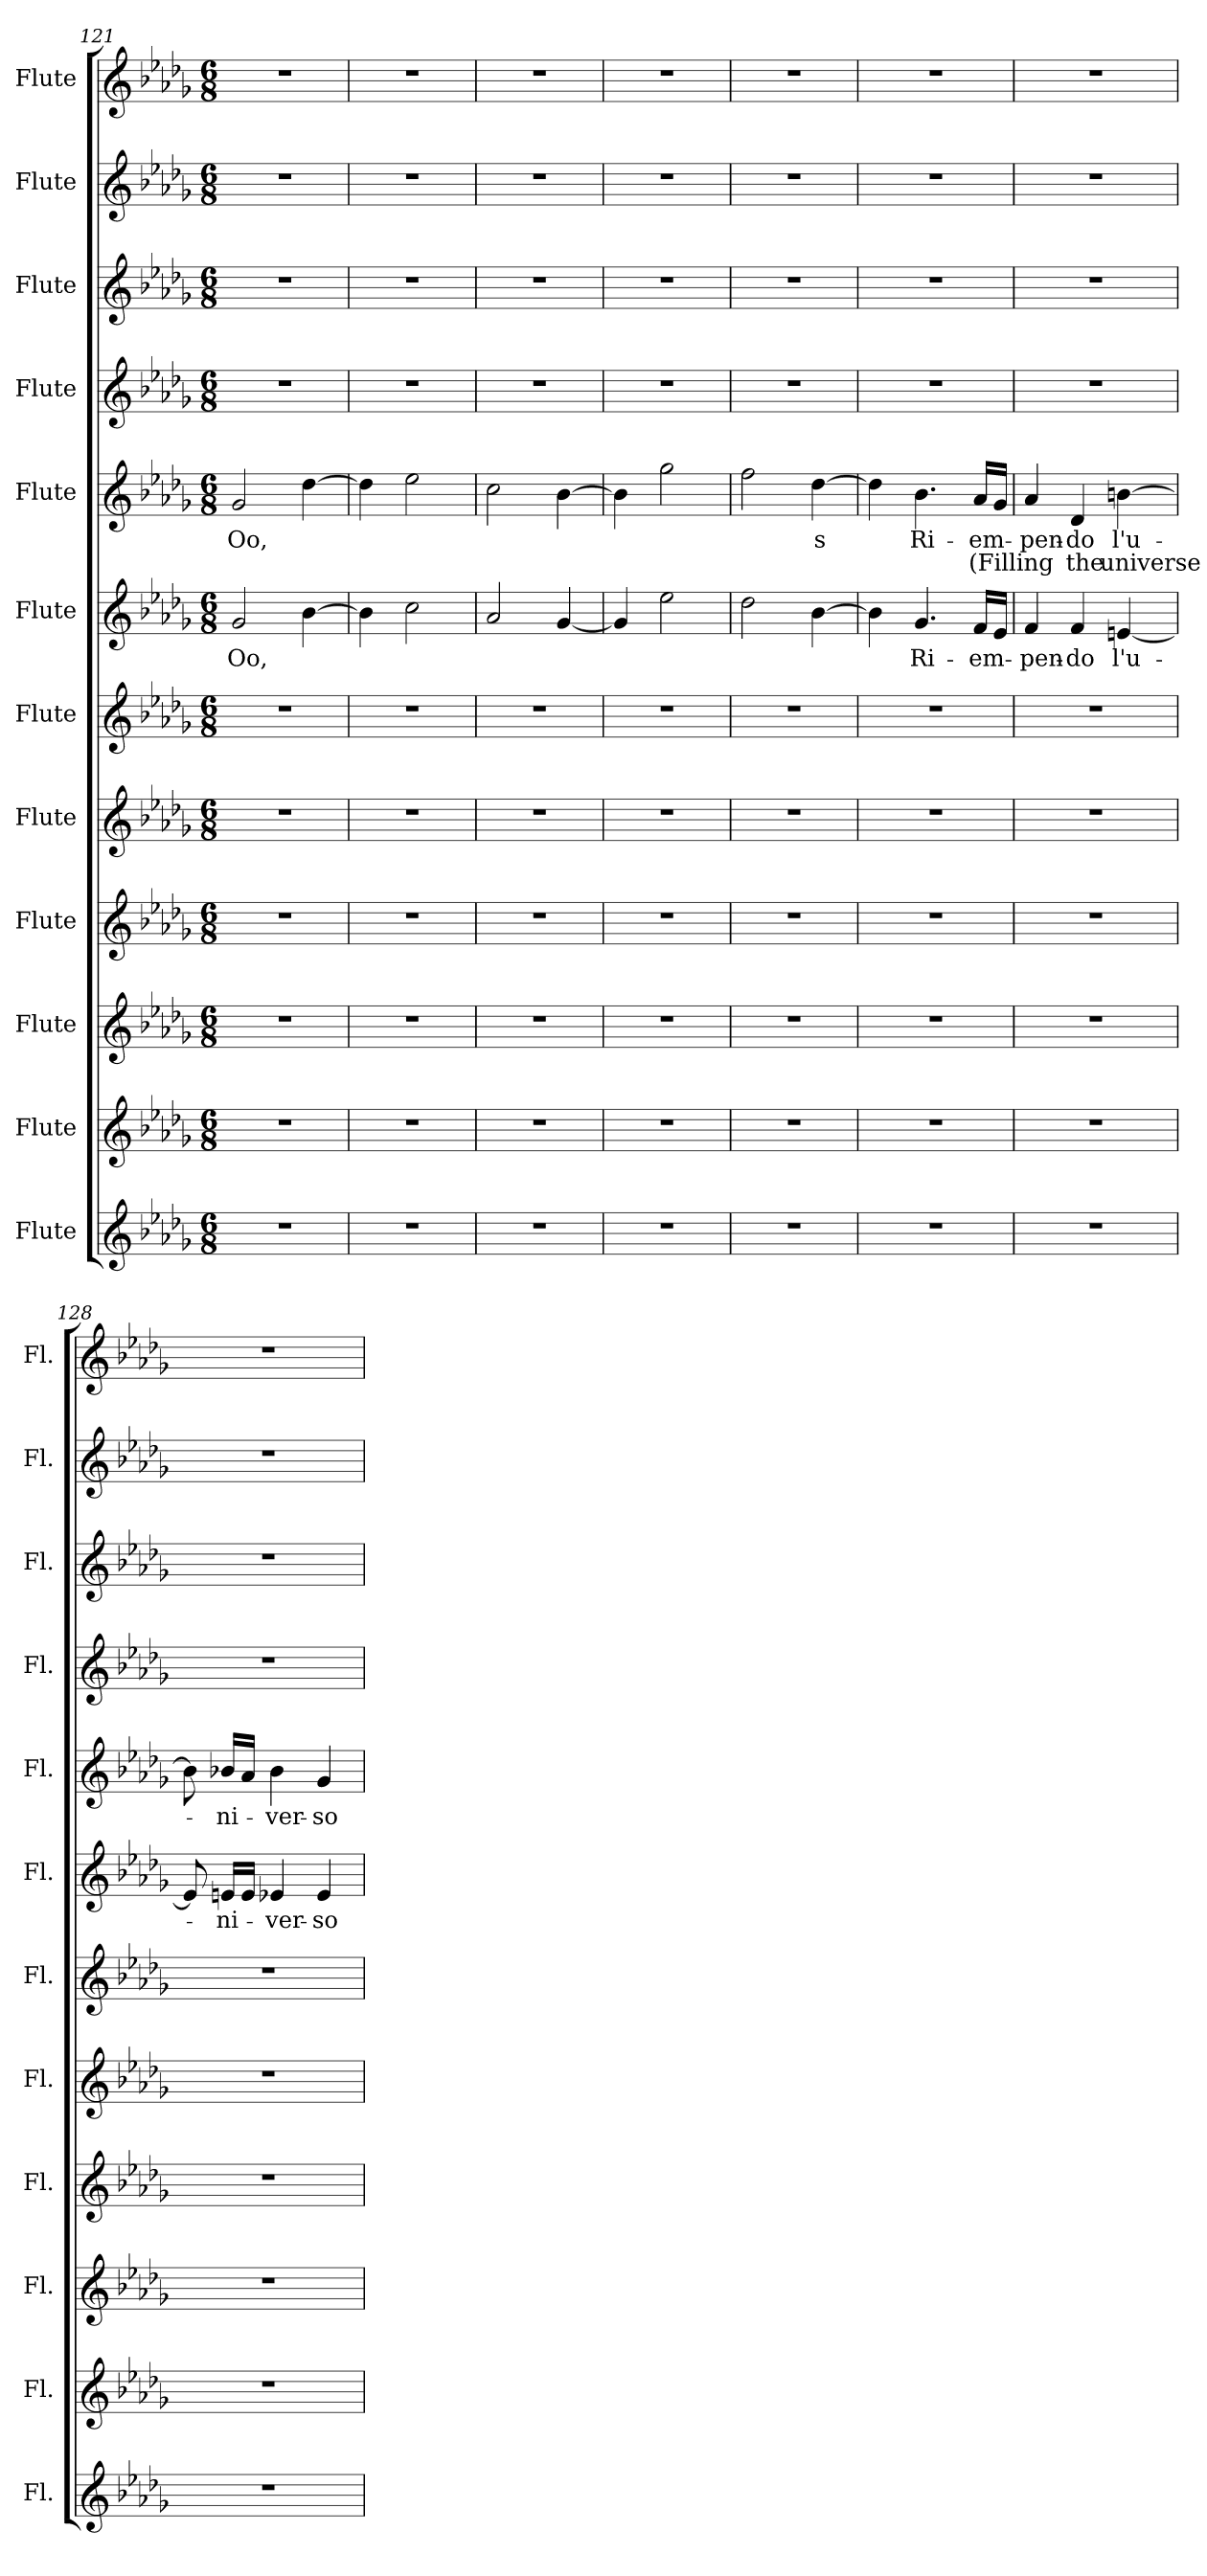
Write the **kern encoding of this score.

**kern	**kern	**kern	**kern	**kern	**kern	**kern	**text	**kern	**text	**text	**kern	**kern	**kern	**kern
*part12	*part11	*part10	*part9	*part8	*part7	*part6	*part6	*part5	*part5	*part5	*part4	*part3	*part2	*part1
*staff12	*staff11	*staff10	*staff9	*staff8	*staff7	*staff6	*staff6	*staff5	*staff5	*staff5	*staff4	*staff3	*staff2	*staff1
*I"Flute	*I"Flute	*I"Flute	*I"Flute	*I"Flute	*I"Flute	*I"Flute	*	*I"Flute	*	*	*I"Flute	*I"Flute	*I"Flute	*I"Flute
*I'Fl.	*I'Fl.	*I'Fl.	*I'Fl.	*I'Fl.	*I'Fl.	*I'Fl.	*	*I'Fl.	*	*	*I'Fl.	*I'Fl.	*I'Fl.	*I'Fl.
*clefG2	*clefG2	*clefG2	*clefG2	*clefG2	*clefG2	*clefG2	*	*clefG2	*	*	*clefG2	*clefG2	*clefG2	*clefG2
*k[b-e-a-d-g-]	*k[b-e-a-d-g-]	*k[b-e-a-d-g-]	*k[b-e-a-d-g-]	*k[b-e-a-d-g-]	*k[b-e-a-d-g-]	*k[b-e-a-d-g-]	*	*k[b-e-a-d-g-]	*	*	*k[b-e-a-d-g-]	*k[b-e-a-d-g-]	*k[b-e-a-d-g-]	*k[b-e-a-d-g-]
*M6/8	*M6/8	*M6/8	*M6/8	*M6/8	*M6/8	*M6/8	*	*M6/8	*	*	*M6/8	*M6/8	*M6/8	*M6/8
=121	=121	=121	=121	=121	=121	=121	=121	=121	=121	=121	=121	=121	=121	=121
2.r	2.r	2.r	2.r	2.r	2.r	2g-/	Oo,	2g-/	Oo,	.	2.r	2.r	2.r	2.r
.	.	.	.	.	.	[4b-\	.	[4dd-\	.	.	.	.	.	.
=122	=122	=122	=122	=122	=122	=122	=122	=122	=122	=122	=122	=122	=122	=122
2.r	2.r	2.r	2.r	2.r	2.r	4b-\]	.	4dd-\]	.	.	2.r	2.r	2.r	2.r
.	.	.	.	.	.	2cc\	.	2ee-\	.	.	.	.	.	.
=123	=123	=123	=123	=123	=123	=123	=123	=123	=123	=123	=123	=123	=123	=123
2.r	2.r	2.r	2.r	2.r	2.r	2a-/	.	2cc\	.	.	2.r	2.r	2.r	2.r
.	.	.	.	.	.	[4g-/	.	[4b-\	.	.	.	.	.	.
=124	=124	=124	=124	=124	=124	=124	=124	=124	=124	=124	=124	=124	=124	=124
2.r	2.r	2.r	2.r	2.r	2.r	4g-/]	.	4b-\]	.	.	2.r	2.r	2.r	2.r
.	.	.	.	.	.	2ee-\	.	2gg-\	.	.	.	.	.	.
=125	=125	=125	=125	=125	=125	=125	=125	=125	=125	=125	=125	=125	=125	=125
2.r	2.r	2.r	2.r	2.r	2.r	2dd-\	.	2ff\	.	.	2.r	2.r	2.r	2.r
.	.	.	.	.	.	[4b-\	.	[4dd-\	s	.	.	.	.	.
=126	=126	=126	=126	=126	=126	=126	=126	=126	=126	=126	=126	=126	=126	=126
2.r	2.r	2.r	2.r	2.r	2.r	4b-\]	.	4dd-\]	.	.	2.r	2.r	2.r	2.r
.	.	.	.	.	.	4.g-/	Ri-	4.b-\	Ri-	.	.	.	.	.
.	.	.	.	.	.	16f/LL	-em-	16a-/LL	-em-	(Filling	.	.	.	.
.	.	.	.	.	.	16e-/JJ	.	16g-/JJ	.	.	.	.	.	.
!!LO:PB:g=z
=127	=127	=127	=127	=127	=127	=127	=127	=127	=127	=127	=127	=127	=127	=127
2.r	2.r	2.r	2.r	2.r	2.r	4f/	-pen-	4a-/	-pen-	.	2.r	2.r	2.r	2.r
.	.	.	.	.	.	4f/	-do	4d-/	-do	the	.	.	.	.
.	.	.	.	.	.	[4en/	l'u-	[4bn\	l'u-	universe	.	.	.	.
=128	=128	=128	=128	=128	=128	=128	=128	=128	=128	=128	=128	=128	=128	=128
2.r	2.r	2.r	2.r	2.r	2.r	8e/]	.	8b\]	.	.	2.r	2.r	2.r	2.r
.	.	.	.	.	.	16en/LL	-ni-	16b-X/LL	-ni-	.	.	.	.	.
.	.	.	.	.	.	16e/JJ	.	16a-/JJ	.	.	.	.	.	.
.	.	.	.	.	.	4e-X/	-ver-	4b-\	-ver-	.	.	.	.	.
.	.	.	.	.	.	4e-/	-so	4g-/	-so	.	.	.	.	.
=	=	=	=	=	=	=	=	=	=	=	=	=	=	=
*-	*-	*-	*-	*-	*-	*-	*-	*-	*-	*-	*-	*-	*-	*-
